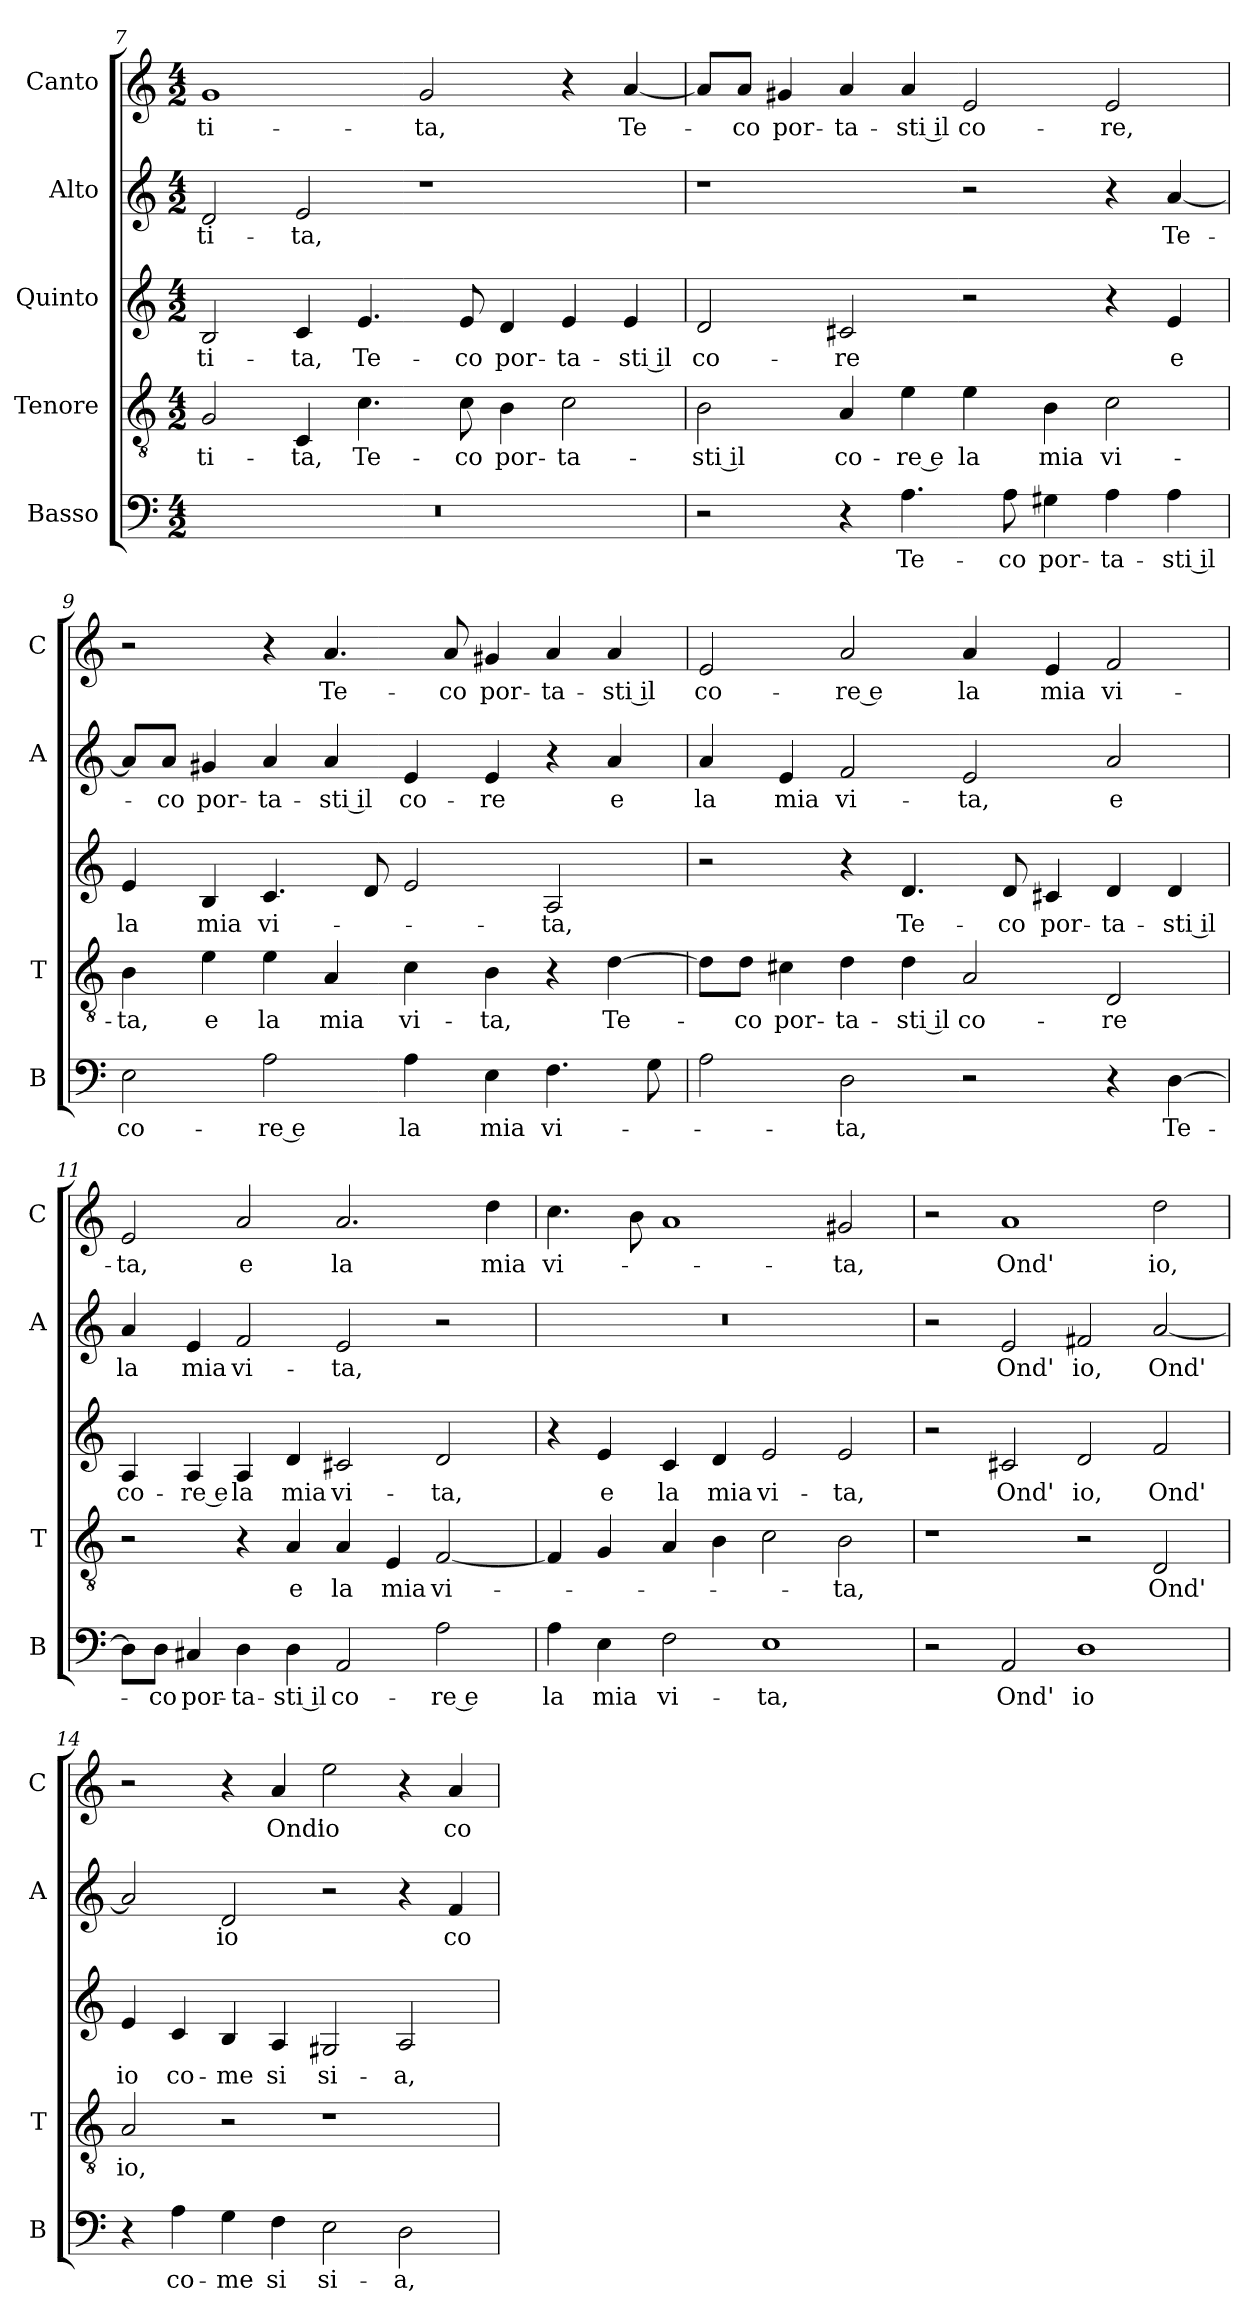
**kern	**text	**kern	**text	**kern	**text	**kern	**text	**kern	**text
*part5	*part5	*part4	*part4	*part3	*part3	*part2	*part2	*part1	*part1
*staff5	*staff5	*staff4	*staff4	*staff3	*staff3	*staff2	*staff2	*staff1	*staff1
*I"Basso	*	*I"Tenore	*	*I"Quinto	*	*I"Alto	*	*I"Canto	*
*I'B	*	*I'T	*	*	*	*I'A	*	*I'C	*
*clefF4	*	*clefGv2	*	*clefG2	*	*clefG2	*	*clefG2	*
*k[]	*	*k[]	*	*k[]	*	*k[]	*	*k[]	*
*C:	*	*C:	*	*C:	*	*C:	*	*C:	*
*M4/2	*	*M4/2	*	*M4/2	*	*M4/2	*	*M4/2	*
=7	=7	=7	=7	=7	=7	=7	=7	=7	=7
!	!	!	!LO:LY:b	!	!LO:LY:b	!	!LO:LY:b	!	!LO:LY:b
0r	.	2G/	-ti-	2B/	-ti-	2d/	-ti-	1g	-ti-
!	!	!	!LO:LY:b	!	!LO:LY:b	!	!LO:LY:b	!	!
.	.	4C/	-ta,	4c/	-ta,	2e/	-ta,	.	.
!	!	!	!LO:LY:b	!	!LO:LY:b	!	!	!	!
.	.	4.c\	Te-	4.e/	Te-	.	.	.	.
!	!	!	!	!	!	!	!	!	!LO:LY:b
.	.	.	.	.	.	1r	.	2g/	-ta,
!	!	!	!LO:LY:b	!	!LO:LY:b	!	!	!	!
.	.	8c\	-co	8e/	-co	.	.	.	.
!	!	!	!LO:LY:b	!	!LO:LY:b	!	!	!	!
.	.	4B\	por-	4d/	por-	.	.	.	.
!	!	!	!LO:LY:b	!	!LO:LY:b	!	!	!	!
.	.	2c\	-ta-	4e/	-ta-	.	.	4r	.
!	!	!	!	!	!LO:LY:b	!	!	!	!LO:LY:b
.	.	.	.	4e/	-sti il	.	.	[4a/	Te-
=8	=8	=8	=8	=8	=8	=8	=8	=8	=8
!	!	!	!LO:LY:b	!	!LO:LY:b	!	!	!	!
2r	.	2B\	-sti il	2d/	co-	1r	.	8a/L]	.
!	!	!	!	!	!	!	!	!	!LO:LY:b
.	.	.	.	.	.	.	.	8a/J	-co
!	!	!	!	!	!	!	!	!	!LO:LY:b
.	.	.	.	.	.	.	.	4g#X/	por-
!	!	!	!LO:LY:b	!	!LO:LY:b	!	!	!	!LO:LY:b
4r	.	4A/	co-	2c#X/	-re	.	.	4a/	-ta-
!	!LO:LY:b	!	!LO:LY:b	!	!	!	!	!	!LO:LY:b
4.A\	Te-	4e\	-re e	.	.	.	.	4a/	-sti il
!	!	!	!LO:LY:b	!	!	!	!	!	!LO:LY:b
.	.	4e\	la	2r	.	2r	.	2e/	co-
!	!LO:LY:b	!	!	!	!	!	!	!	!
8A\	-co	.	.	.	.	.	.	.	.
!	!LO:LY:b	!	!LO:LY:b	!	!	!	!	!	!
4G#X\	por-	4B\	mia	.	.	.	.	.	.
!	!LO:LY:b	!	!LO:LY:b	!	!	!	!	!	!LO:LY:b
4A\	-ta-	2c\	vi-	4r	.	4r	.	2e/	-re,
!	!LO:LY:b	!	!	!	!LO:LY:b	!	!LO:LY:b	!	!
4A\	-sti il	.	.	4e/	e	[4a/	Te-	.	.
!!LO:LB:g=z
=9	=9	=9	=9	=9	=9	=9	=9	=9	=9
!	!LO:LY:b	!	!LO:LY:b	!	!LO:LY:b	!	!	!	!
2E\	co-	4B\	-ta,	4e/	la	8a/L]	.	2r	.
!	!	!	!	!	!	!	!LO:LY:b	!	!
.	.	.	.	.	.	8a/J	-co	.	.
!	!	!	!LO:LY:b	!	!LO:LY:b	!	!LO:LY:b	!	!
.	.	4e\	e	4B/	mia	4g#X/	por-	.	.
!	!LO:LY:b	!	!LO:LY:b	!	!LO:LY:b	!	!LO:LY:b	!	!
2A\	-re e	4e\	la	4.c/	vi-	4a/	-ta-	4r	.
!	!	!	!LO:LY:b	!	!	!	!LO:LY:b	!	!LO:LY:b
.	.	4A/	mia	.	.	4a/	-sti il	4.a/	Te-
.	.	.	.	8d/	.	.	.	.	.
!	!LO:LY:b	!	!LO:LY:b	!	!	!	!LO:LY:b	!	!
4A\	la	4c\	vi-	2e/	.	4e/	co-	.	.
!	!	!	!	!	!	!	!	!	!LO:LY:b
.	.	.	.	.	.	.	.	8a/	-co
!	!LO:LY:b	!	!LO:LY:b	!	!	!	!LO:LY:b	!	!LO:LY:b
4E\	mia	4B\	-ta,	.	.	4e/	-re	4g#X/	por-
!	!LO:LY:b	!	!	!	!LO:LY:b	!	!	!	!LO:LY:b
4.F\	vi-	4r	.	2A/	-ta,	4r	.	4a/	-ta-
!	!	!	!LO:LY:b	!	!	!	!LO:LY:b	!	!LO:LY:b
.	.	[4d\	Te-	.	.	4a/	e	4a/	-sti il
8G\	.	.	.	.	.	.	.	.	.
=10	=10	=10	=10	=10	=10	=10	=10	=10	=10
!	!	!	!	!	!	!	!LO:LY:b	!	!LO:LY:b
2A\	.	8d\L]	.	2r	.	4a/	la	2e/	co-
!	!	!	!LO:LY:b	!	!	!	!	!	!
.	.	8d\J	-co	.	.	.	.	.	.
!	!	!	!LO:LY:b	!	!	!	!LO:LY:b	!	!
.	.	4c#X\	por-	.	.	4e/	mia	.	.
!	!LO:LY:b	!	!LO:LY:b	!	!	!	!LO:LY:b	!	!LO:LY:b
2D\	-ta,	4d\	-ta-	4r	.	2f/	vi-	2a/	-re e
!	!	!	!LO:LY:b	!	!LO:LY:b	!	!	!	!
.	.	4d\	-sti il	4.d/	Te-	.	.	.	.
!	!	!	!LO:LY:b	!	!	!	!LO:LY:b	!	!LO:LY:b
2r	.	2A/	co-	.	.	2e/	-ta,	4a/	la
!	!	!	!	!	!LO:LY:b	!	!	!	!
.	.	.	.	8d/	-co	.	.	.	.
!	!	!	!	!	!LO:LY:b	!	!	!	!LO:LY:b
.	.	.	.	4c#X/	por-	.	.	4e/	mia
!	!	!	!LO:LY:b	!	!LO:LY:b	!	!LO:LY:b	!	!LO:LY:b
4r	.	2D/	-re	4d/	-ta-	2a/	e	2f/	vi-
!	!LO:LY:b	!	!	!	!LO:LY:b	!	!	!	!
[4D\	Te-	.	.	4d/	-sti il	.	.	.	.
=11	=11	=11	=11	=11	=11	=11	=11	=11	=11
!	!	!	!	!	!LO:LY:b	!	!LO:LY:b	!	!LO:LY:b
8D\L]	.	2r	.	4A/	co-	4a/	la	2e/	-ta,
!	!LO:LY:b	!	!	!	!	!	!	!	!
8D\J	-co	.	.	.	.	.	.	.	.
!	!LO:LY:b	!	!	!	!LO:LY:b	!	!LO:LY:b	!	!
4C#X/	por-	.	.	4A/	-re e	4e/	mia	.	.
!	!LO:LY:b	!	!	!	!LO:LY:b	!	!LO:LY:b	!	!LO:LY:b
4D\	-ta-	4r	.	4A/	la	2f/	vi-	2a/	e
!	!LO:LY:b	!	!LO:LY:b	!	!LO:LY:b	!	!	!	!
4D\	-sti il	4A/	e	4d/	mia	.	.	.	.
!	!LO:LY:b	!	!LO:LY:b	!	!LO:LY:b	!	!LO:LY:b	!	!LO:LY:b
2AA/	co-	4A/	la	2c#X/	vi-	2e/	-ta,	2.a/	la
!	!	!	!LO:LY:b	!	!	!	!	!	!
.	.	4E/	mia	.	.	.	.	.	.
!	!LO:LY:b	!	!LO:LY:b	!	!LO:LY:b	!	!	!	!
2A\	-re e	[2F/	vi-	2d/	-ta,	2r	.	.	.
!	!	!	!	!	!	!	!	!	!LO:LY:b
.	.	.	.	.	.	.	.	4dd\	mia
!!LO:PB:g=z
=12	=12	=12	=12	=12	=12	=12	=12	=12	=12
!	!LO:LY:b	!	!	!	!	!	!	!	!LO:LY:b
4A\	la	4F/]	.	4r	.	0r	.	4.cc\	vi-
!	!LO:LY:b	!	!	!	!LO:LY:b	!	!	!	!
4E\	mia	4G/	.	4e/	e	.	.	.	.
.	.	.	.	.	.	.	.	8b\	.
!	!LO:LY:b	!	!	!	!LO:LY:b	!	!	!	!
2F\	vi-	4A/	.	4c/	la	.	.	1a	.
!	!	!	!	!	!LO:LY:b	!	!	!	!
.	.	4B\	.	4d/	mia	.	.	.	.
!	!LO:LY:b	!	!	!	!LO:LY:b	!	!	!	!
1E	-ta,	2c\	.	2e/	vi-	.	.	.	.
!	!	!	!LO:LY:b	!	!LO:LY:b	!	!	!	!LO:LY:b
.	.	2B\	-ta,	2e/	-ta,	.	.	2g#X/	-ta,
=13	=13	=13	=13	=13	=13	=13	=13	=13	=13
2r	.	1r	.	2r	.	2r	.	2r	.
!	!LO:LY:b	!	!	!	!LO:LY:b	!	!LO:LY:b	!	!LO:LY:b
2AA/	Ond'	.	.	2c#X/	Ond'	2e/	Ond'	1a	Ond'
!	!LO:LY:b	!	!	!	!LO:LY:b	!	!LO:LY:b	!	!
1D	io	2r	.	2d/	io,	2f#X/	io,	.	.
!	!	!	!LO:LY:b	!	!LO:LY:b	!	!LO:LY:b	!	!LO:LY:b
.	.	2D/	Ond'	2f/	Ond'	[2a/	Ond'	2dd\	io,
=14	=14	=14	=14	=14	=14	=14	=14	=14	=14
!	!	!	!LO:LY:b	!	!LO:LY:b	!	!	!	!
4r	.	2A/	io,	4e/	io	2a/]	.	2r	.
!	!LO:LY:b	!	!	!	!LO:LY:b	!	!	!	!
4A\	co-	.	.	4c/	co-	.	.	.	.
!	!LO:LY:b	!	!	!	!LO:LY:b	!	!LO:LY:b	!	!
4G\	-me	2r	.	4B/	-me	2d/	io	4r	.
!	!LO:LY:b	!	!	!	!LO:LY:b	!	!	!	!LO:LY:b
4F\	si	.	.	4A/	si	.	.	4a/	Ond'
!	!LO:LY:b	!	!	!	!LO:LY:b	!	!	!	!LO:LY:b
2E\	si-	1r	.	2G#X/	si-	2r	.	2ee\	io
!	!LO:LY:b	!	!	!	!LO:LY:b	!	!	!	!
2D\	-a,	.	.	2A/	-a,	4r	.	4r	.
!	!	!	!	!	!	!	!LO:LY:b	!	!LO:LY:b
.	.	.	.	.	.	4f/	co-	4a/	co-
=	=	=	=	=	=	=	=	=	=
*-	*-	*-	*-	*-	*-	*-	*-	*-	*-
